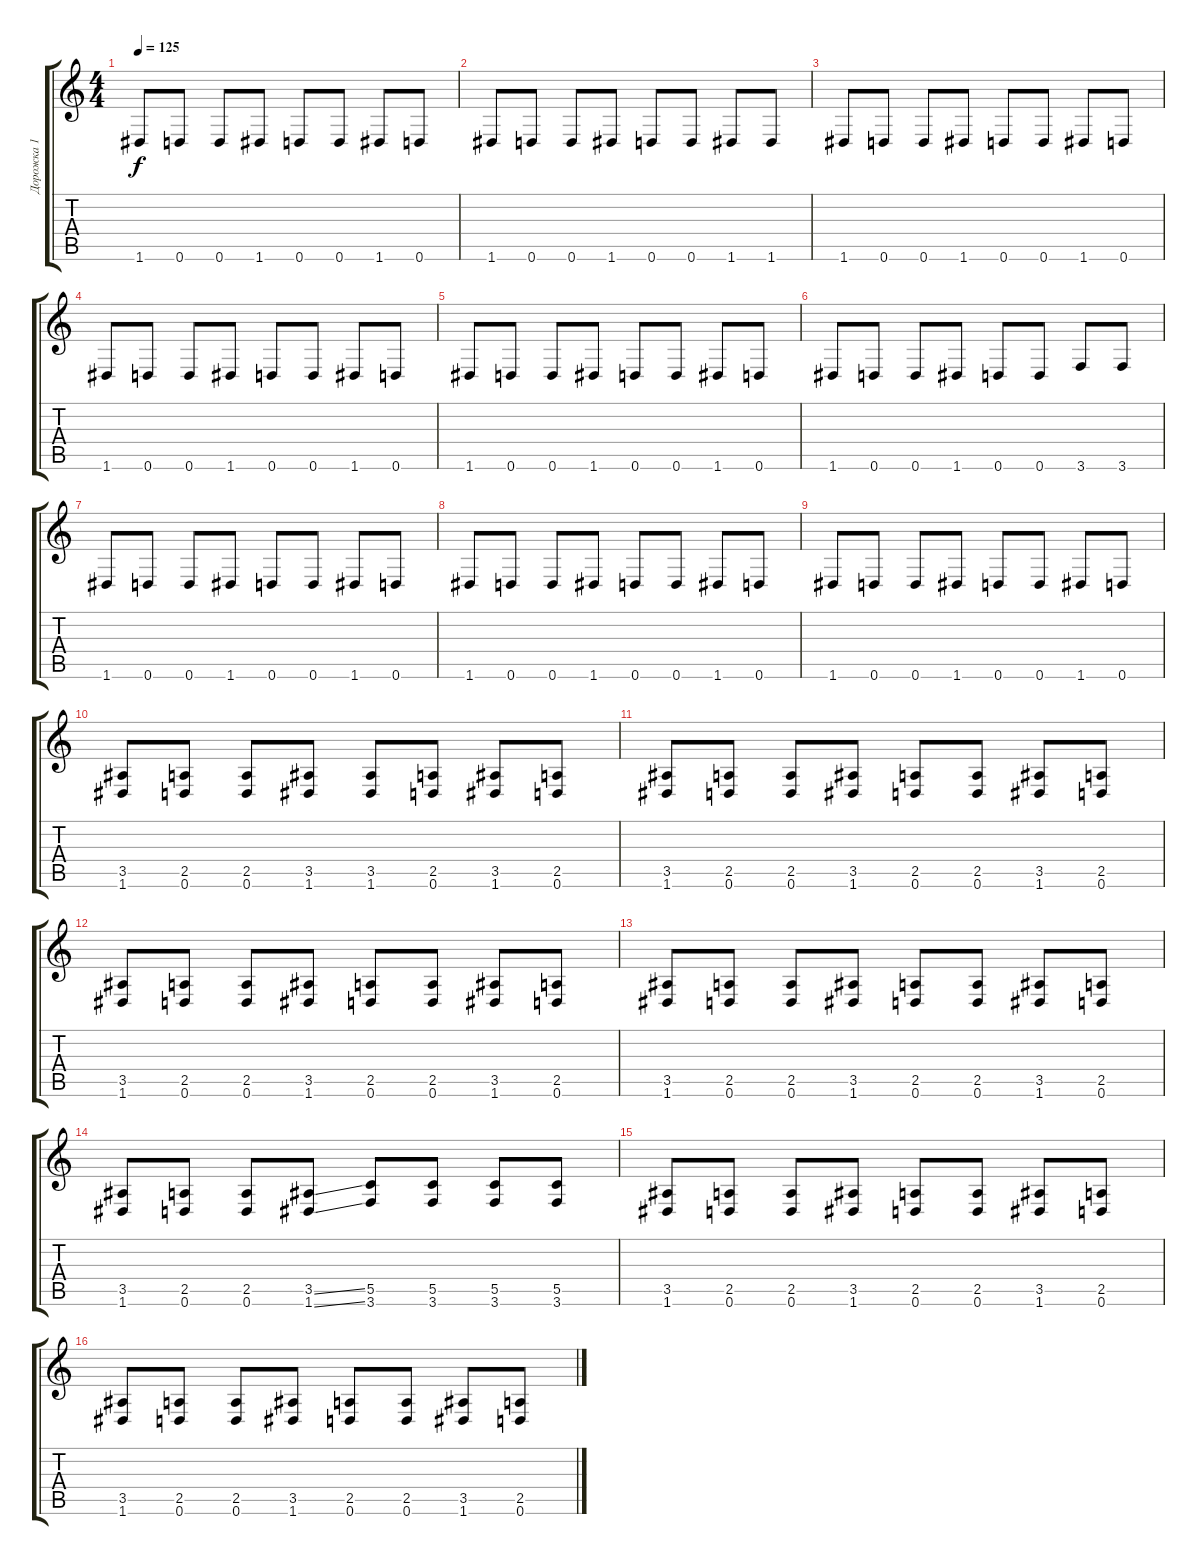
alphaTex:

\track ("Дорожка 1" "Дорожка 1") {instrument distortionguitar}
\staff {score tabs}
\tuning (D4 A3 F3 C3 G2 D2) {hide}
\ts (4 4)
\tempo 125
\clef g2
\ks c
1.6.8{dy f} 0.6.8 0.6.8 1.6.8 0.6.8 0.6.8 1.6.8 0.6.8 |
1.6.8 0.6.8 0.6.8 1.6.8 0.6.8 0.6.8 1.6.8 1.6.8 |
1.6.8 0.6.8 0.6.8 1.6.8 0.6.8 0.6.8 1.6.8 0.6.8 |
1.6.8 0.6.8 0.6.8 1.6.8 0.6.8 0.6.8 1.6.8 0.6.8 |
1.6.8 0.6.8 0.6.8 1.6.8 0.6.8 0.6.8 1.6.8 0.6.8 |
1.6.8 0.6.8 0.6.8 1.6.8 0.6.8 0.6.8 3.6.8 3.6.8 |
1.6.8 0.6.8 0.6.8 1.6.8 0.6.8 0.6.8 1.6.8 0.6.8 |
1.6.8 0.6.8 0.6.8 1.6.8 0.6.8 0.6.8 1.6.8 0.6.8 |
1.6.8 0.6.8 0.6.8 1.6.8 0.6.8 0.6.8 1.6.8 0.6.8 |
(3.5 1.6).8 (2.5 0.6).8 (2.5 0.6).8 (3.5 1.6).8 (3.5 1.6).8 (2.5 0.6).8 (3.5 1.6).8 (2.5 0.6).8 |
(3.5 1.6).8 (2.5 0.6).8 (2.5 0.6).8 (3.5 1.6).8 (2.5 0.6).8 (2.5 0.6).8 (3.5 1.6).8 (2.5 0.6).8 |
(3.5 1.6).8 (2.5 0.6).8 (2.5 0.6).8 (3.5 1.6).8 (2.5 0.6).8 (2.5 0.6).8 (3.5 1.6).8 (2.5 0.6).8 |
(3.5 1.6).8 (2.5 0.6).8 (2.5 0.6).8 (3.5 1.6).8 (2.5 0.6).8 (2.5 0.6).8 (3.5 1.6).8 (2.5 0.6).8 |
(3.5 1.6).8 (2.5 0.6).8 (2.5 0.6).8 (3.5{ss} 1.6{ss}).8 (5.5 3.6).8 (5.5 3.6).8 (5.5 3.6).8 (5.5 3.6).8 |
(3.5 1.6).8 (2.5 0.6).8 (2.5 0.6).8 (3.5 1.6).8 (2.5 0.6).8 (2.5 0.6).8 (3.5 1.6).8 (2.5 0.6).8 |
(3.5 1.6).8 (2.5 0.6).8 (2.5 0.6).8 (3.5 1.6).8 (2.5 0.6).8 (2.5 0.6).8 (3.5 1.6).8 (2.5 0.6).8
